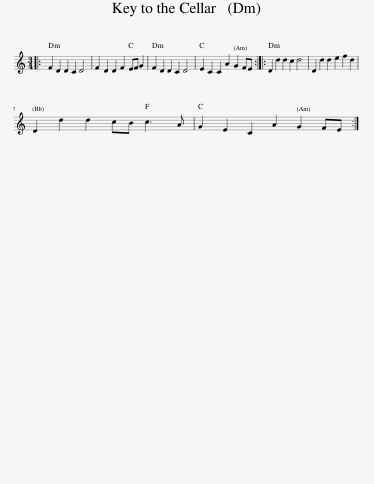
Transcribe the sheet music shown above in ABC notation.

X:1
L:1/8
M:3/4
I:linebreak $
K:C
V:1 treble
V:1
|: F2 D2 D2 C2 D4 | F2 D2 D2 F2 EF G2 | F2 D2 D2 C2 D4 | E2 C2 C2 A2 G2 FE :: D2 d2 d2 c2 d4 | %5
 D2 d2 d2 e2 f2 d2 |$ D2 d2 d2 cB c3 A | G2 E2 C2 A2 G2 FE :| %8
